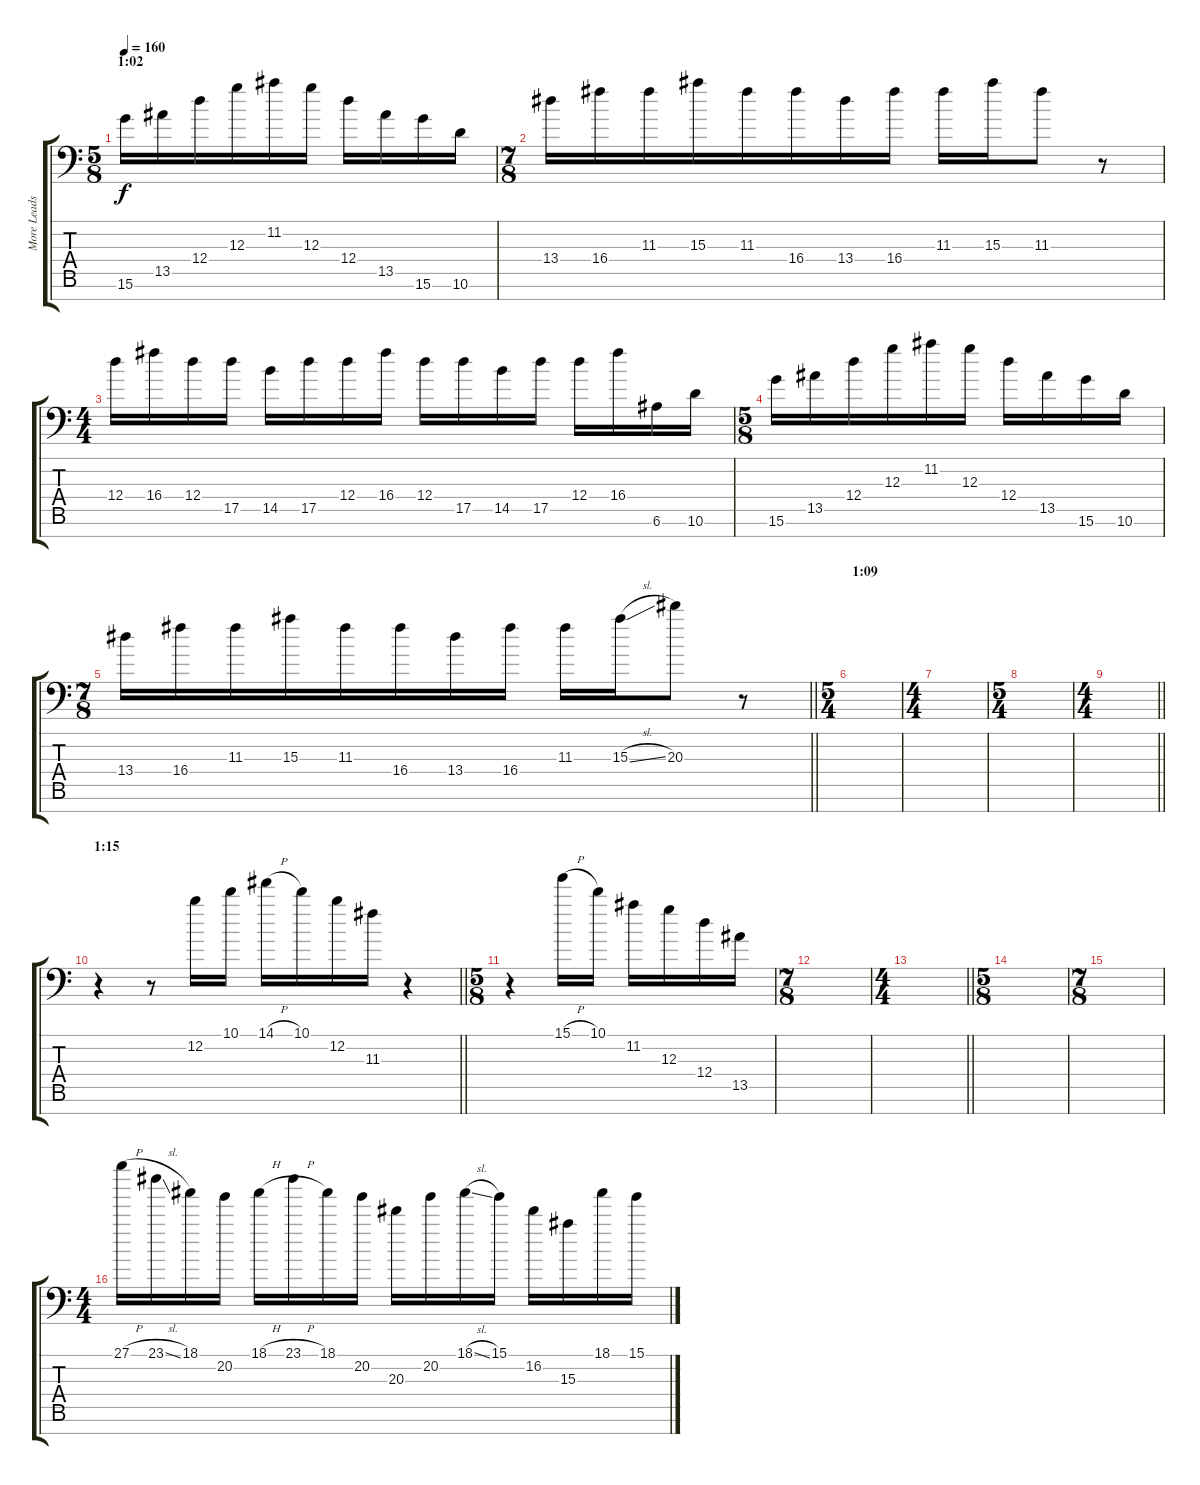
\track ("More Leads And Rhythms L Harmonizing" "More Leads") {instrument distortionguitar}
\staff {score tabs}
\tuning (E4 B3 G3 D3 A2 E2 A1) {hide}
\ts (5 8)
\section ("" "1:02")
\tempo 160
\clef f4
\ks c
15.6.16{dy f} 13.5.16 12.4.16 12.3.16 11.2.16 12.3.16 12.4.16 13.5.16 15.6.16 10.6.16 |
\ts (7 8)
13.4.16 16.4.16 11.3.16 15.3.16 11.3.16 16.4.16 13.4.16 16.4.16 11.3.16 15.3.16 11.3.8 r.8 |
\ts (4 4)
12.4.16 16.4.16 12.4.16 17.5.16 14.5.16 17.5.16 12.4.16 16.4.16 12.4.16 17.5.16 14.5.16 17.5.16 12.4.16 16.4.16 6.6.16 10.6.16 |
\ts (5 8)
15.6.16 13.5.16 12.4.16 12.3.16 11.2.16 12.3.16 12.4.16 13.5.16 15.6.16 10.6.16 |
\ts (7 8)
\barLineRight lightlight
13.4.16 16.4.16 11.3.16 15.3.16 11.3.16 16.4.16 13.4.16 16.4.16 11.3.16 15.3{sl}.16 20.3.8 r.8 |
\ts (5 4)
\section ("" "1:09")
|
\ts (4 4)
|
\ts (5 4)
|
\ts (4 4)
\barLineRight lightlight
|
\section ("" "1:15")
\barLineRight lightlight
r.4 r.8 12.2.16 10.1.16 14.1{h}.16 10.1.16 12.2.16 11.3.16 r.4 |
\ts (5 8)
r.4 15.1{h}.16 10.1.16 11.2.16 12.3.16 12.4.16 13.5.16 |
\ts (7 8)
|
\ts (4 4)
\barLineRight lightlight
|
\ts (5 8)
|
\ts (7 8)
|
\ts (4 4)
27.1{h}.16 23.1{sl}.16 18.1.16 20.2.16 18.1{h}.16 23.1{h}.16 18.1.16 20.2.16 20.3.16 20.2.16 18.1{sl}.16 15.1.16 16.2.16 15.3.16 18.1.16 15.1{sl}.16
